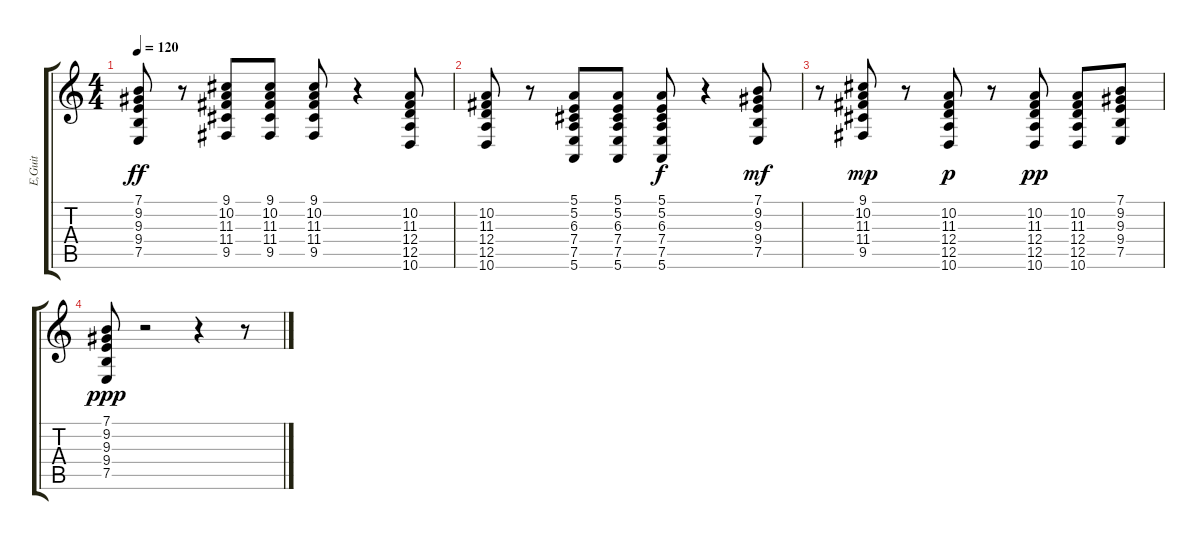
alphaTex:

\track ("E,Guit" "E,Guit") {instrument harpsichord}
\staff {score tabs}
\tuning (E4 B3 G3 D3 A2 E2) {hide}
\ts (4 4)
\tempo 120
\clef g2
\ks c
(7.1 9.2 9.3 9.4 7.5).8{dy ff} r.8 (9.1 10.2 11.3 11.4 9.5).8 (9.1 10.2 11.3 11.4 9.5).8 (9.1 10.2 11.3 11.4 9.5).8 r.4 (10.2 11.3 12.4 12.5 10.6).8 |
(10.2 11.3 12.4 12.5 10.6).8 r.8 (5.1 5.2 6.3 7.4 7.5 5.6).8 (5.1 5.2 6.3 7.4 7.5 5.6).8 (5.1 5.2 6.3 7.4 7.5 5.6).8{dy f} r.4 (7.1 9.2 9.3 9.4 7.5).8{dy mf} |
r.8 (9.1 10.2 11.3 11.4 9.5).8{dy mp} r.8 (10.2 11.3 12.4 12.5 10.6).8{dy p} r.8 (10.2 11.3 12.4 12.5 10.6).8{dy pp} (10.2 11.3 12.4 12.5 10.6).8 (7.1 9.2 9.3 9.4 7.5).8 |
(7.1 9.2 9.3 9.4 7.5).8{dy ppp} r.2 r.4 r.8
